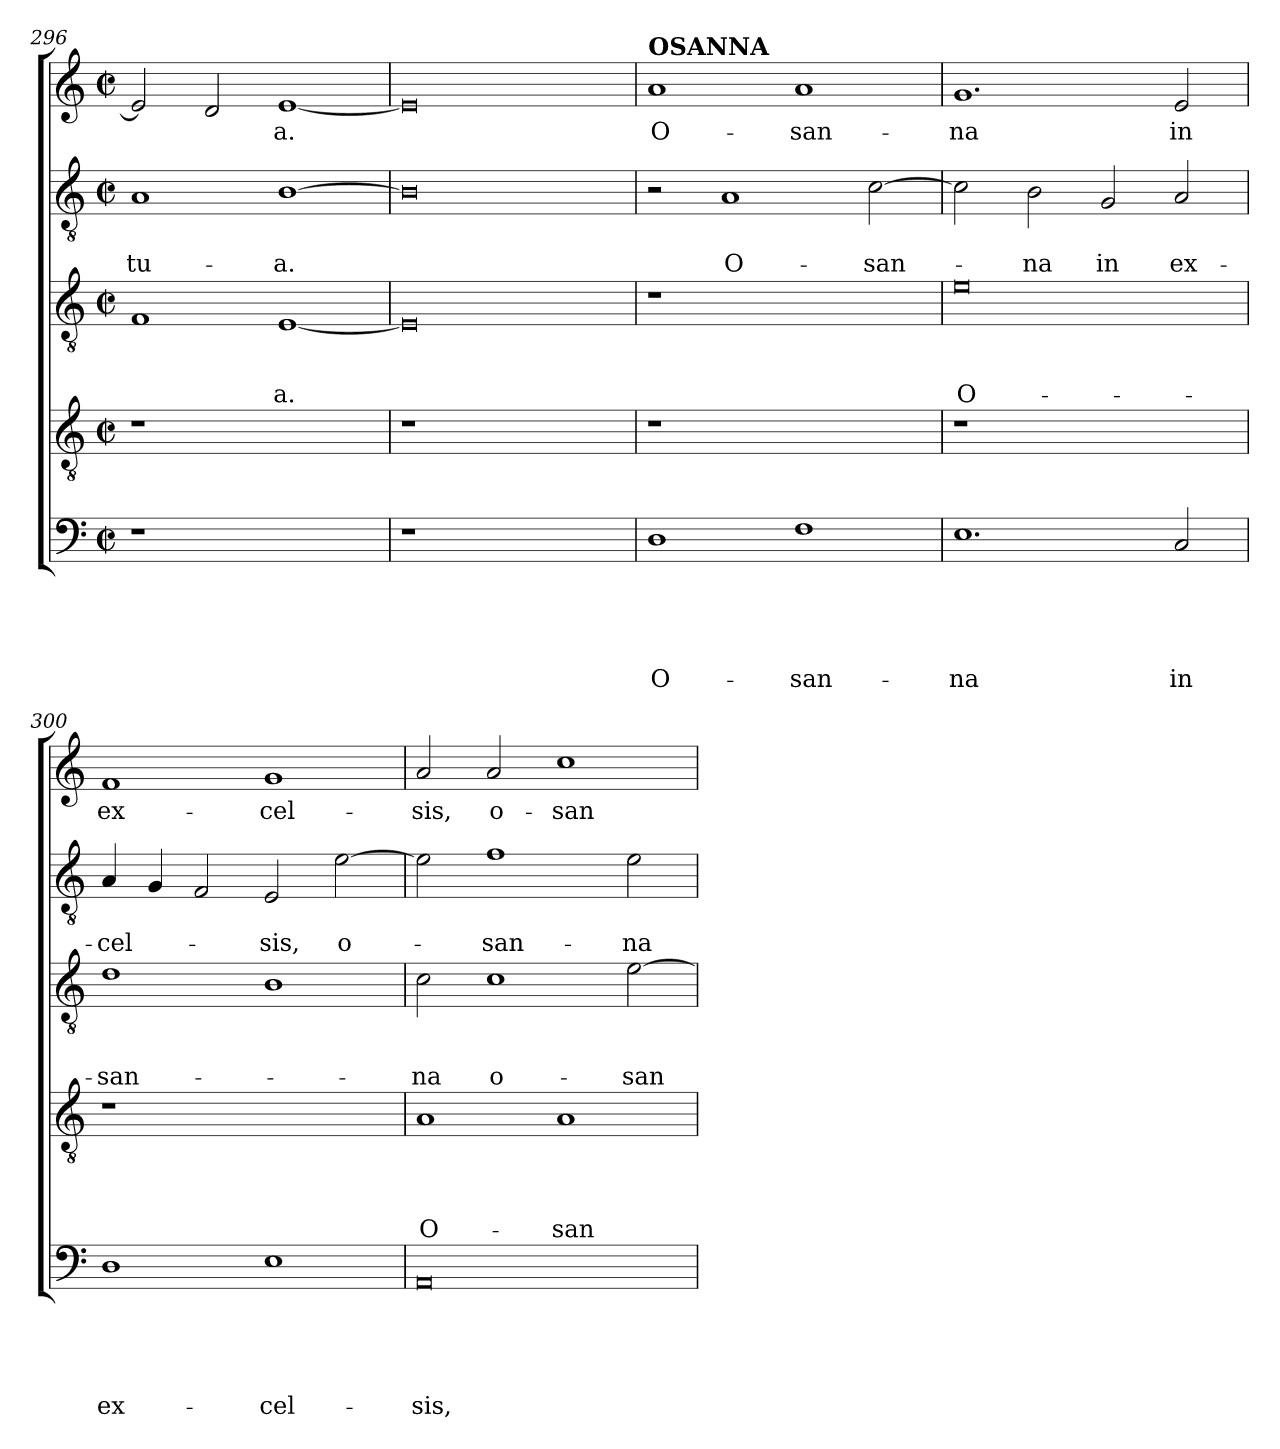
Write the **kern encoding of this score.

**kern	**text	**text	**text	**text	**text	**kern	**text	**text	**text	**text	**kern	**text	**text	**text	**kern	**text	**text	**kern	**text
*part5	*part5	*part5	*part5	*part5	*part5	*part4	*part4	*part4	*part4	*part4	*part3	*part3	*part3	*part3	*part2	*part2	*part2	*part1	*part1
*staff5	*staff5	*staff5	*staff5	*staff5	*staff5	*staff4	*staff4	*staff4	*staff4	*staff4	*staff3	*staff3	*staff3	*staff3	*staff2	*staff2	*staff2	*staff1	*staff1
*clefF4	*	*	*	*	*	*clefGv2	*	*	*	*	*clefGv2	*	*	*	*clefGv2	*	*	*clefG2	*
*k[]	*	*	*	*	*	*k[]	*	*	*	*	*k[]	*	*	*	*k[]	*	*	*k[]	*
*C:	*	*	*	*	*	*C:	*	*	*	*	*C:	*	*	*	*C:	*	*	*C:	*
*M2/2	*	*	*	*	*	*M2/2	*	*	*	*	*M2/2	*	*	*	*M2/2	*	*	*M2/2	*
*met(c|)	*	*	*	*	*	*met(c|)	*	*	*	*	*met(c|)	*	*	*	*met(c|)	*	*	*met(c|)	*
=296	=296	=296	=296	=296	=296	=296	=296	=296	=296	=296	=296	=296	=296	=296	=296	=296	=296	=296	=296
1r	.	.	.	.	.	1r	.	.	.	.	1F	.	.	.	1A	.	tu-	2e/]	.
.	.	.	.	.	.	.	.	.	.	.	.	.	.	.	.	.	.	2d/	.
1ryy	.	.	.	.	.	1ryy	.	.	.	.	[1E	.	.	-a.	[1B	.	-a.	[1e	-a.
=297	=297	=297	=297	=297	=297	=297	=297	=297	=297	=297	=297	=297	=297	=297	=297	=297	=297	=297	=297
1r	.	.	.	.	.	1r	.	.	.	.	0E]	.	.	.	0B]	.	.	0e]	.
1ryy	.	.	.	.	.	1ryy	.	.	.	.	.	.	.	.	.	.	.	.	.
!!LO:LB:g=z
=298!	=298!	=298!	=298!	=298!	=298!	=298!	=298!	=298!	=298!	=298!	=298!	=298!	=298!	=298!	=298!	=298!	=298!	=298!	=298!
!	!	!	!	!	!	!	!	!	!	!	!	!	!	!	!	!	!	!LO:TX:a:B:t=OSANNA	!
1D	.	.	.	.	O-	1r	.	.	.	.	1r	.	.	.	2r	.	.	1a	O-
.	.	.	.	.	.	.	.	.	.	.	.	.	.	.	1A	.	O-	.	.
1F	.	.	.	.	-san-	1ryy	.	.	.	.	1ryy	.	.	.	.	.	.	1a	-san-
.	.	.	.	.	.	.	.	.	.	.	.	.	.	.	[2c\	.	-san-	.	.
=299	=299	=299	=299	=299	=299	=299	=299	=299	=299	=299	=299	=299	=299	=299	=299	=299	=299	=299	=299
1.E	.	.	.	.	-na	1r	.	.	.	.	0e	.	.	O-	2c\]	.	.	1.g	-na
.	.	.	.	.	.	.	.	.	.	.	.	.	.	.	2B\	.	-na	.	.
.	.	.	.	.	.	1ryy	.	.	.	.	.	.	.	.	2G/	.	in	.	.
2C/	.	.	.	.	in	.	.	.	.	.	.	.	.	.	2A/	.	ex-	2e/	in
=300	=300	=300	=300	=300	=300	=300	=300	=300	=300	=300	=300	=300	=300	=300	=300	=300	=300	=300	=300
1D	.	.	.	.	ex-	1r	.	.	.	.	1d	.	.	-san-	4A/	.	-cel-	1f	ex-
.	.	.	.	.	.	.	.	.	.	.	.	.	.	.	4G/	.	.	.	.
.	.	.	.	.	.	.	.	.	.	.	.	.	.	.	2F/	.	.	.	.
1E	.	.	.	.	-cel-	1ryy	.	.	.	.	1B	.	.	.	2E/	.	-sis,	1g	-cel-
.	.	.	.	.	.	.	.	.	.	.	.	.	.	.	[2e\	.	o-	.	.
=301	=301	=301	=301	=301	=301	=301	=301	=301	=301	=301	=301	=301	=301	=301	=301	=301	=301	=301	=301
0AA	.	.	.	.	-sis,	1A	.	.	.	O-	2c\	.	.	-na	2e\]	.	.	2a/	-sis,
.	.	.	.	.	.	.	.	.	.	.	1c	.	.	o-	1f	.	-san-	2a/	o-
.	.	.	.	.	.	1A	.	.	.	-san-	.	.	.	.	.	.	.	1cc	-san-
.	.	.	.	.	.	.	.	.	.	.	[2e\	.	.	-san-	2e\	.	-na	.	.
=	=	=	=	=	=	=	=	=	=	=	=	=	=	=	=	=	=	=	=
*-	*-	*-	*-	*-	*-	*-	*-	*-	*-	*-	*-	*-	*-	*-	*-	*-	*-	*-	*-
